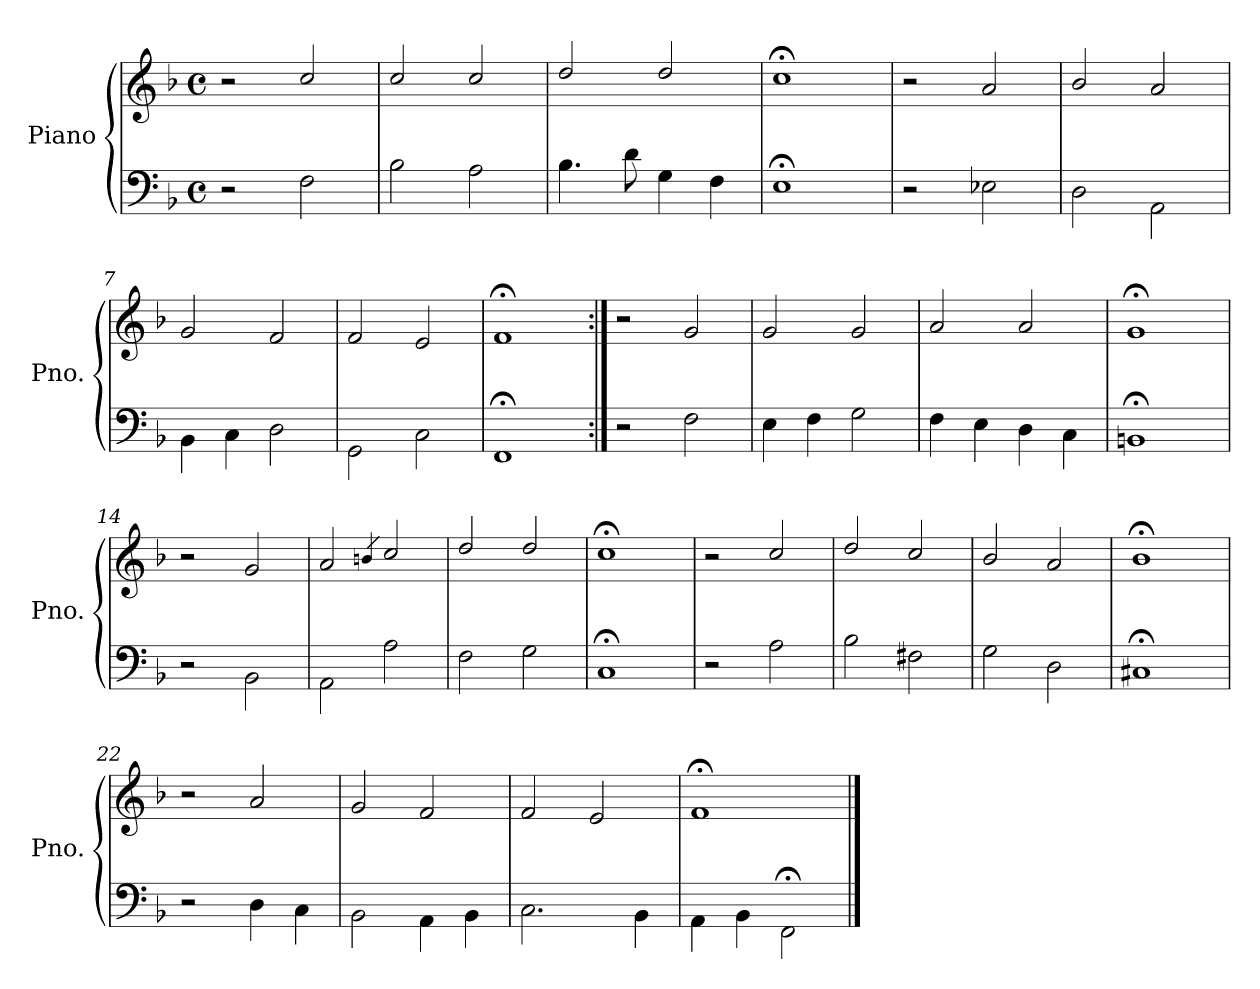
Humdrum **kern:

**kern	**kern
*part1	*part1
*staff2	*staff1
*I"Piano	*
*I'Pno.	*
*clefF4	*clefG2
*k[b-]	*k[b-]
*F:	*F:
*M4/4	*M4/4
*met(c)	*met(c)
=1	=1
2r	2r
2F\	2cc/
=2	=2
2B-\	2cc/
2A\	2cc/
=3	=3
4.B-\	2dd/
8d\	.
4G\	2dd/
4F\	.
=4	=4
1E;	1cc;<
=5	=5
2r	2r
2E-X\	2a/
=6	=6
2D\	2b-/
2AA\	2a/
=7	=7
4BB-\	2g/
4C\	.
2D\	2f/
=8	=8
2GG\	2f/
2C\	2e/
=9	=9
1FF;	1f;<
!!LO:LB:g=z
=10:|!	=10:|!
2r	2r
2F\	2g/
=11	=11
4E\	2g/
4F\	.
2G\	2g/
=12	=12
4F\	2a/
4E\	.
4D\	2a/
4C\	.
=13	=13
1BBn;	1g;<
=14	=14
2r	2r
2BB-\	2g/
=15	=15
2AA\	2a/
.	4qbn/
2A\	2cc/
=16	=16
2F\	2dd/
2G\	2dd/
=17	=17
1C;	1cc;<
!!LO:LB:g=z
=18	=18
2r	2r
2A\	2cc/
=19	=19
2B-\	2dd/
2F#X\	2cc/
=20	=20
2G\	2b-/
2D\	2a/
=21	=21
1C#X;	1b-;<
=22	=22
2r	2r
4D\	2a/
4C\	.
=23	=23
2BB-\	2g/
4AA\	2f/
4BB-\	.
=24	=24
2.C\	2f/
.	2e/
4BB-\	.
=25	=25
4AA\	1f;<
4BB-\	.
2FF;\	.
==	==
*-	*-
